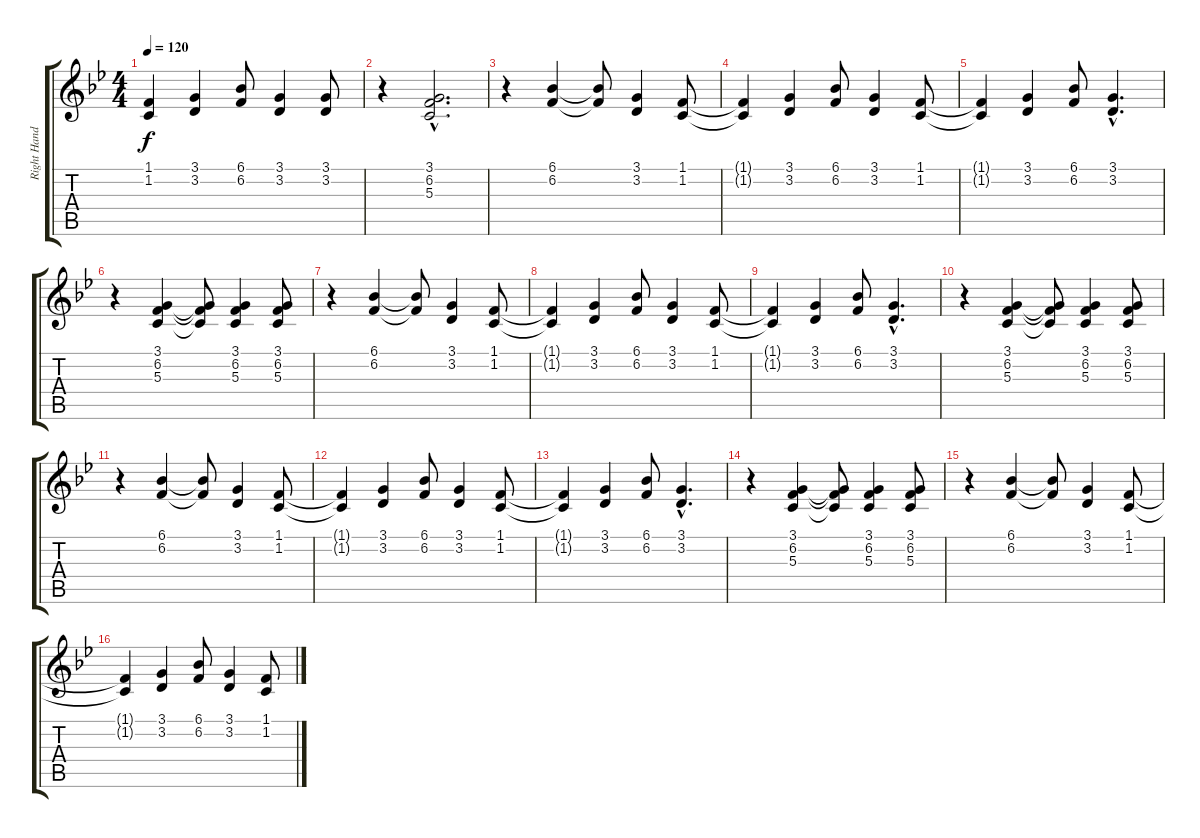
\track ("Right Hand" "Right Hand") {instrument electricgrandpiano}
\staff {score tabs}
\tuning (E4 B3 G3 D3 A2 E2) {hide}
\ts (4 4)
\tempo 120
\clef g2
\ks bb
(1.1{t} 1.2{t}).4{dy f} (3.1 3.2).4 (6.1 6.2).8 (3.1 3.2).4 (3.1 3.2).8 |
r.4 (3.1{hac} 6.2{hac} 5.3{hac}).2{d} |
r.4 (6.1 6.2).4 (6.1{t} 6.2{t}).8 (3.1 3.2).4 (1.1 1.2).8 |
(1.1{t} 1.2{t}).4 (3.1 3.2).4 (6.1 6.2).8 (3.1 3.2).4 (1.1 1.2).8 |
(1.1{t} 1.2{t}).4 (3.1 3.2).4 (6.1 6.2).8 (3.1{hac} 3.2{hac}).4{d} |
r.4 (3.1 6.2 5.3).4 (3.1{t} 6.2{t} 5.3{t}).8 (3.1 6.2 5.3).4 (3.1 6.2 5.3).8 |
r.4 (6.1 6.2).4 (6.1{t} 6.2{t}).8 (3.1 3.2).4 (1.1 1.2).8 |
(1.1{t} 1.2{t}).4 (3.1 3.2).4 (6.1 6.2).8 (3.1 3.2).4 (1.1 1.2).8 |
(1.1{t} 1.2{t}).4 (3.1 3.2).4 (6.1 6.2).8 (3.1{hac} 3.2{hac}).4{d} |
r.4 (3.1 6.2 5.3).4 (3.1{t} 6.2{t} 5.3{t}).8 (3.1 6.2 5.3).4 (3.1 6.2 5.3).8 |
r.4 (6.1 6.2).4 (6.1{t} 6.2{t}).8 (3.1 3.2).4 (1.1 1.2).8 |
(1.1{t} 1.2{t}).4 (3.1 3.2).4 (6.1 6.2).8 (3.1 3.2).4 (1.1 1.2).8 |
(1.1{t} 1.2{t}).4 (3.1 3.2).4 (6.1 6.2).8 (3.1{hac} 3.2{hac}).4{d} |
r.4 (3.1 6.2 5.3).4 (3.1{t} 6.2{t} 5.3{t}).8 (3.1 6.2 5.3).4 (3.1 6.2 5.3).8 |
r.4 (6.1 6.2).4 (6.1{t} 6.2{t}).8 (3.1 3.2).4 (1.1 1.2).8 |
(1.1{t} 1.2{t}).4 (3.1 3.2).4 (6.1 6.2).8 (3.1 3.2).4 (1.1 1.2).8
